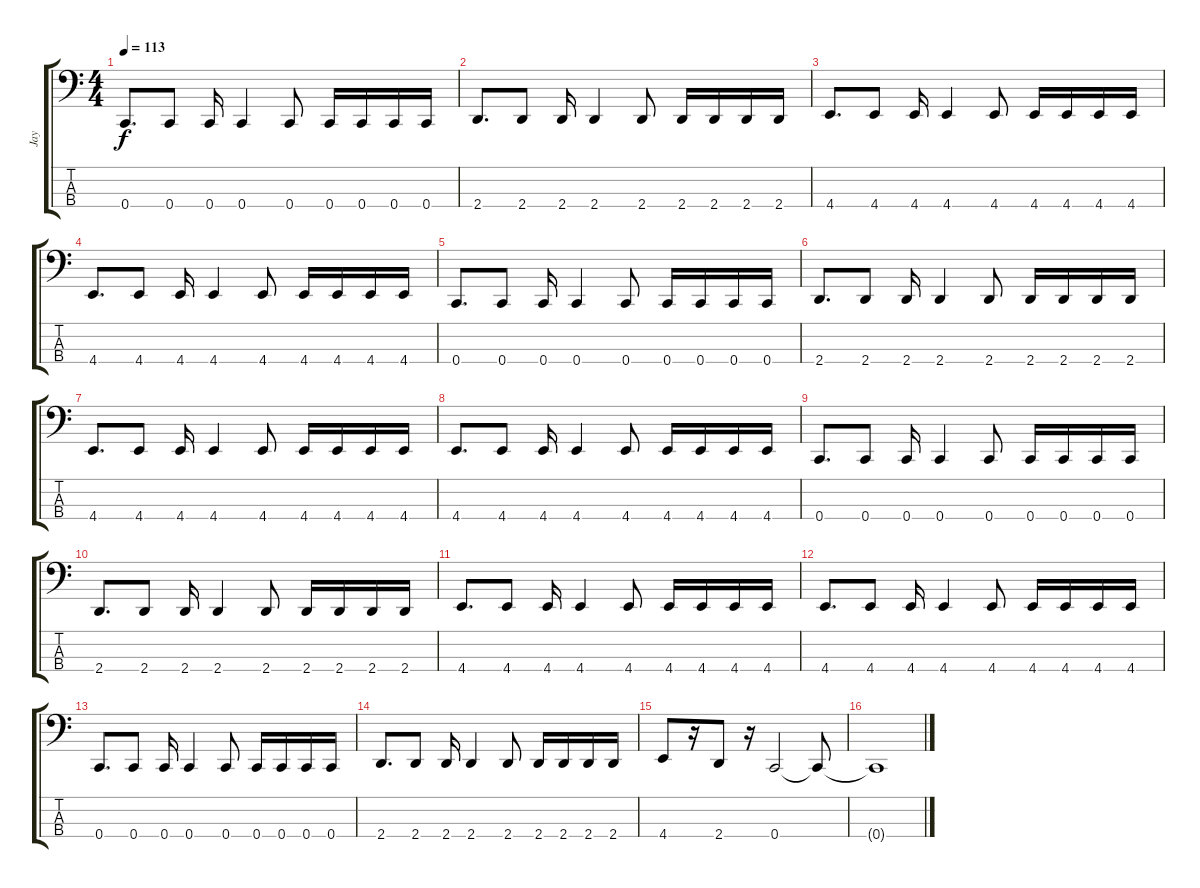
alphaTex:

\track ("Jay" "Jay") {instrument electricbasspick}
\staff {score tabs}
\tuning (F2 C2 G1 C1) {hide}
\ts (4 4)
\tempo 113
\clef f4
\ks c
0.4.8{d dy f} 0.4.8 0.4.16 0.4.4 0.4.8 0.4.16 0.4.16 0.4.16 0.4.16 |
2.4.8{d} 2.4.8 2.4.16 2.4.4 2.4.8 2.4.16 2.4.16 2.4.16 2.4.16 |
4.4.8{d} 4.4.8 4.4.16 4.4.4 4.4.8 4.4.16 4.4.16 4.4.16 4.4.16 |
4.4.8{d} 4.4.8 4.4.16 4.4.4 4.4.8 4.4.16 4.4.16 4.4.16 4.4.16 |
0.4.8{d} 0.4.8 0.4.16 0.4.4 0.4.8 0.4.16 0.4.16 0.4.16 0.4.16 |
2.4.8{d} 2.4.8 2.4.16 2.4.4 2.4.8 2.4.16 2.4.16 2.4.16 2.4.16 |
4.4.8{d} 4.4.8 4.4.16 4.4.4 4.4.8 4.4.16 4.4.16 4.4.16 4.4.16 |
4.4.8{d} 4.4.8 4.4.16 4.4.4 4.4.8 4.4.16 4.4.16 4.4.16 4.4.16 |
0.4.8{d} 0.4.8 0.4.16 0.4.4 0.4.8 0.4.16 0.4.16 0.4.16 0.4.16 |
2.4.8{d} 2.4.8 2.4.16 2.4.4 2.4.8 2.4.16 2.4.16 2.4.16 2.4.16 |
4.4.8{d} 4.4.8 4.4.16 4.4.4 4.4.8 4.4.16 4.4.16 4.4.16 4.4.16 |
4.4.8{d} 4.4.8 4.4.16 4.4.4 4.4.8 4.4.16 4.4.16 4.4.16 4.4.16 |
0.4.8{d} 0.4.8 0.4.16 0.4.4 0.4.8 0.4.16 0.4.16 0.4.16 0.4.16 |
2.4.8{d} 2.4.8 2.4.16 2.4.4 2.4.8 2.4.16 2.4.16 2.4.16 2.4.16 |
4.4.8 r.16 2.4.8 r.16 0.4.2 0.4{t}.8 |
0.4{t}.1
